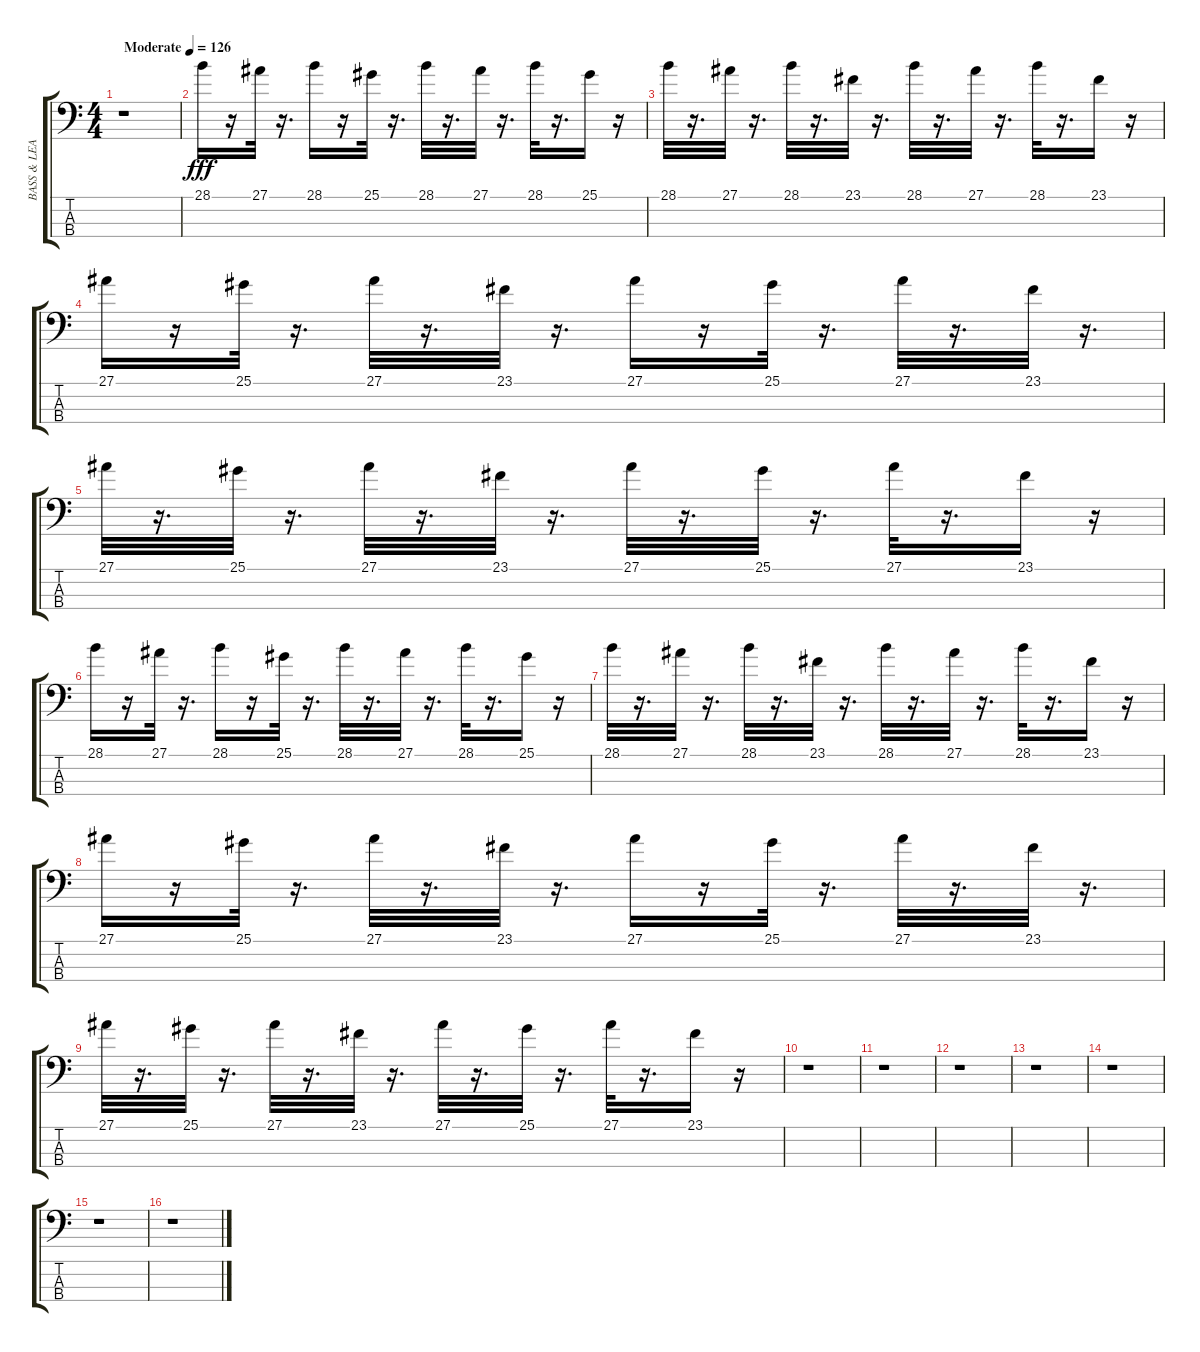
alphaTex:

\track ("BASS & LEA" "BASS & LEA") {instrument lead8bassandlead}
\staff {score tabs}
\tuning (G2 D2 A1 E1) {hide}
\ts (4 4)
\tempo (126 "Moderate")
\clef f4
\ks c
r.1{dy fff instrument lead8bassandlead} |
28.1.16 r.16 27.1.32 r.16{d} 28.1.16 r.16 25.1.32 r.16{d} 28.1.32 r.16{d} 27.1.32 r.16{d} 28.1.32 r.16{d} 25.1.16 r.16 |
28.1.32 r.16{d} 27.1.32 r.16{d} 28.1.32 r.16{d} 23.1.32 r.16{d} 28.1.32 r.16{d} 27.1.32 r.16{d} 28.1.32 r.16{d} 23.1.16 r.16 |
27.1.16 r.16 25.1.32 r.16{d} 27.1.32 r.16{d} 23.1.32 r.16{d} 27.1.16 r.16 25.1.32 r.16{d} 27.1.32 r.16{d} 23.1.32 r.16{d} |
27.1.32 r.16{d} 25.1.32 r.16{d} 27.1.32 r.16{d} 23.1.32 r.16{d} 27.1.32 r.16{d} 25.1.32 r.16{d} 27.1.32 r.16{d} 23.1.16 r.16 |
28.1.16 r.16 27.1.32 r.16{d} 28.1.16 r.16 25.1.32 r.16{d} 28.1.32 r.16{d} 27.1.32 r.16{d} 28.1.32 r.16{d} 25.1.16 r.16 |
28.1.32 r.16{d} 27.1.32 r.16{d} 28.1.32 r.16{d} 23.1.32 r.16{d} 28.1.32 r.16{d} 27.1.32 r.16{d} 28.1.32 r.16{d} 23.1.16 r.16 |
27.1.16 r.16 25.1.32 r.16{d} 27.1.32 r.16{d} 23.1.32 r.16{d} 27.1.16 r.16 25.1.32 r.16{d} 27.1.32 r.16{d} 23.1.32 r.16{d} |
27.1.32 r.16{d} 25.1.32 r.16{d} 27.1.32 r.16{d} 23.1.32 r.16{d} 27.1.32 r.16{d} 25.1.32 r.16{d} 27.1.32 r.16{d} 23.1.16 r.16 |
r.1 |
r.1 |
r.1 |
r.1 |
r.1 |
r.1 |
r.1
